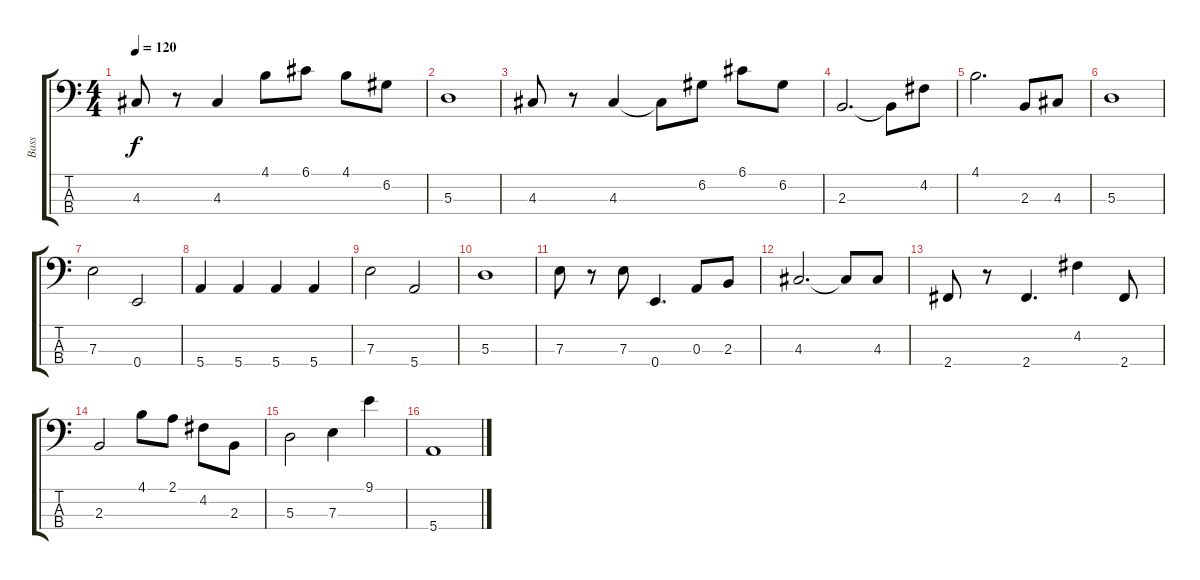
\track ("Bass" "Bass") {instrument electricbassfinger}
\staff {score tabs}
\tuning (G2 D2 A1 E1) {hide}
\ts (4 4)
\tempo 120
\clef f4
\ks c
4.3.8{dy f} r.8 4.3.4 4.1.8 6.1.8 4.1.8 6.2.8 |
5.3.1 |
4.3.8 r.8 4.3.4 4.3{t}.8 6.2.8 6.1.8 6.2.8 |
2.3.2{d} 2.3{t}.8 4.2.8 |
4.1.2{d} 2.3.8 4.3.8 |
5.3.1 |
7.3.2 0.4.2 |
5.4.4 5.4.4 5.4.4 5.4.4 |
7.3.2 5.4.2 |
5.3.1 |
7.3.8 r.8 7.3.8 0.4.4{d} 0.3.8 2.3.8 |
4.3.2{d} 4.3{t}.8 4.3.8 |
2.4.8 r.8 2.4.4{d} 4.2.4 2.4.8 |
2.3.2 4.1.8 2.1.8 4.2.8 2.3.8 |
5.3.2 7.3.4 9.1.4 |
5.4.1
